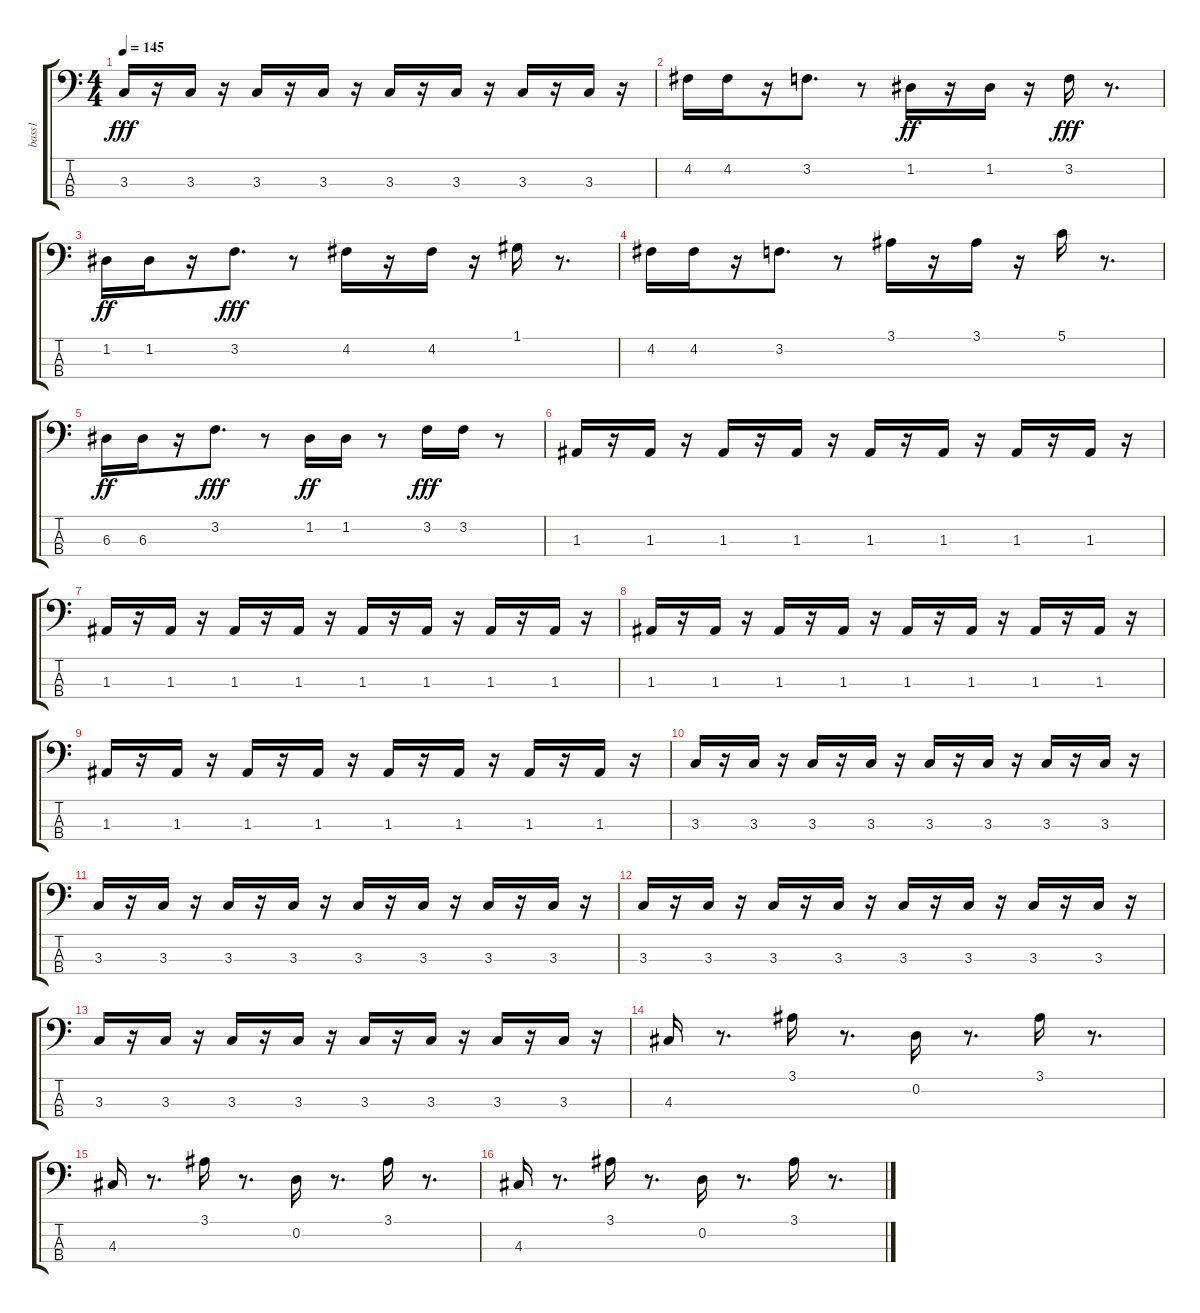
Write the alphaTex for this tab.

\track ("bass1" "bass1") {instrument electricbassfinger}
\staff {score tabs}
\tuning (G2 D2 A1 E1) {hide}
\ts (4 4)
\tempo 145
\clef f4
\ks c
3.3.16{dy fff} r.16 3.3.16 r.16 3.3.16 r.16 3.3.16 r.16 3.3.16 r.16 3.3.16 r.16 3.3.16 r.16 3.3.16 r.16 |
4.2.16 4.2.16 r.16 3.2.8{d} r.8 1.2.16{dy ff} r.16 1.2.16 r.16 3.2.16{dy fff} r.8{d} |
1.2.16{dy ff} 1.2.16 r.16 3.2.8{d dy fff} r.8 4.2.16 r.16 4.2.16 r.16 1.1.16 r.8{d} |
4.2.16 4.2.16 r.16 3.2.8{d} r.8 3.1.16 r.16 3.1.16 r.16 5.1.16 r.8{d} |
6.3.16{dy ff} 6.3.16 r.16 3.2.8{d dy fff} r.8 1.2.16{dy ff} 1.2.16 r.8 3.2.16{dy fff} 3.2.16 r.8 |
1.3.16 r.16 1.3.16 r.16 1.3.16 r.16 1.3.16 r.16 1.3.16 r.16 1.3.16 r.16 1.3.16 r.16 1.3.16 r.16 |
1.3.16 r.16 1.3.16 r.16 1.3.16 r.16 1.3.16 r.16 1.3.16 r.16 1.3.16 r.16 1.3.16 r.16 1.3.16 r.16 |
1.3.16 r.16 1.3.16 r.16 1.3.16 r.16 1.3.16 r.16 1.3.16 r.16 1.3.16 r.16 1.3.16 r.16 1.3.16 r.16 |
1.3.16 r.16 1.3.16 r.16 1.3.16 r.16 1.3.16 r.16 1.3.16 r.16 1.3.16 r.16 1.3.16 r.16 1.3.16 r.16 |
3.3.16 r.16 3.3.16 r.16 3.3.16 r.16 3.3.16 r.16 3.3.16 r.16 3.3.16 r.16 3.3.16 r.16 3.3.16 r.16 |
3.3.16 r.16 3.3.16 r.16 3.3.16 r.16 3.3.16 r.16 3.3.16 r.16 3.3.16 r.16 3.3.16 r.16 3.3.16 r.16 |
3.3.16 r.16 3.3.16 r.16 3.3.16 r.16 3.3.16 r.16 3.3.16 r.16 3.3.16 r.16 3.3.16 r.16 3.3.16 r.16 |
3.3.16 r.16 3.3.16 r.16 3.3.16 r.16 3.3.16 r.16 3.3.16 r.16 3.3.16 r.16 3.3.16 r.16 3.3.16 r.16 |
4.3.16 r.8{d} 3.1.16 r.8{d} 0.2.16 r.8{d} 3.1.16 r.8{d} |
4.3.16 r.8{d} 3.1.16 r.8{d} 0.2.16 r.8{d} 3.1.16 r.8{d} |
4.3.16 r.8{d} 3.1.16 r.8{d} 0.2.16 r.8{d} 3.1.16 r.8{d}
